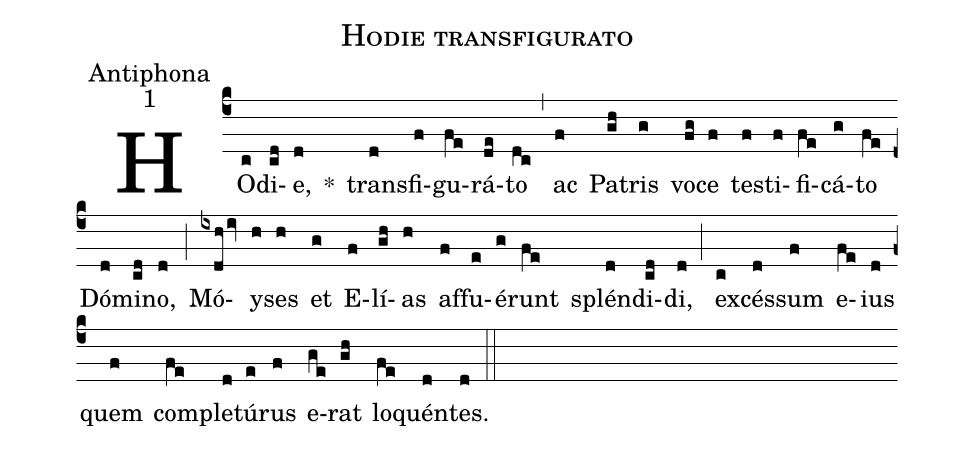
name:Hodie transfigurato;
office-part:Antiphona;
mode:1;
%%
(c4)
HO(c)di(cd)e,(d) *()
trans(d)fi(f)gu(fe)rá(de)to(dc) (,)
ac(f) Pa(gh)tris(g) vo(fg)ce(f) tes(f)ti(f)fi(fe)cá(g)to(fe) Dó(d)mi(cd)no,(d) (;)
Mó(ixdh/iv)y(h)ses(h) et(g) E(f)lí(gh)as(h) af(f)fu(e)é(g)runt(fe) splén(d)di(cd)di,(d) (;)
ex(c)cés(d)sum(f) e(fe)ius(d) quem(f) com(fe)ple(d)tú(e)rus(f) e(ge)rat(gh) lo(fe)quén(d)tes.(d) (::)
